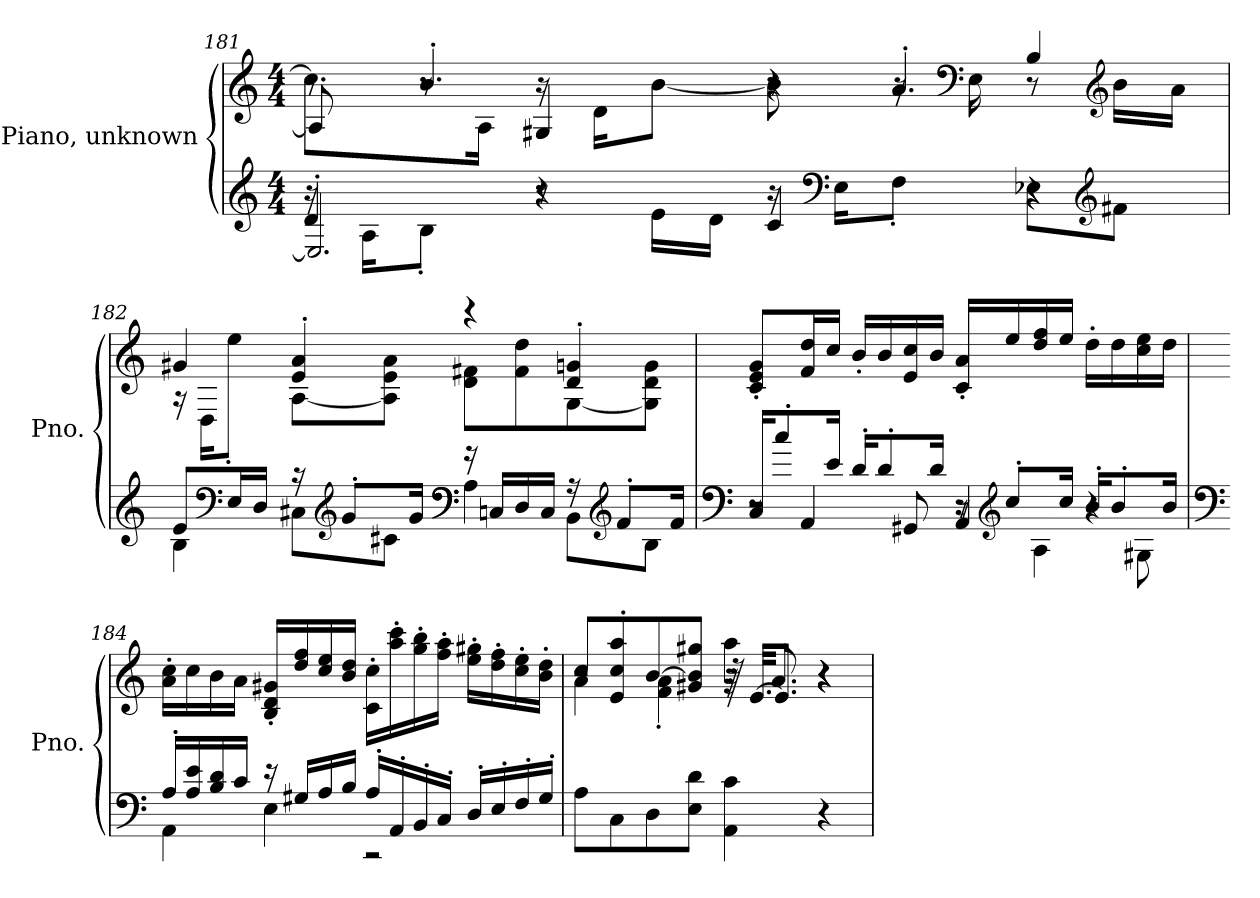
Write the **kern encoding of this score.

**kern	**kern
*part1	*part1
*staff2	*staff1
*I"Piano, unknown	*
*I'Pno.	*
!!LO:LB:g=z
*clefG2	*clefG2
*k[]	*k[]
*M4/4	*M4/4
=181	=181
*^	*^
*	*^	*	*^
4d'/	16r	2.E/]	8r	8.cc\L]	8A/]
.	16A\KL	.	.	.	.
.	8B'\J	.	4.b'/	.	8r
.	.	.	.	16A\Jk	.
4r	8r	.	.	16r	4G#X/
.	.	.	.	16d\KL	.
.	16e\LL	.	.	[8b\J	.
.	16d\JJ	.	.	.	.
4c/	16r	.	8r	8b\]	4r
*clefF4	*	*	*	*	*
.	16E\KL	.	.	.	.
.	8F'\J	.	4.a'/	16r	.
*	*	*	*clefF4	*	*
.	.	.	.	16E\	.
4r	8E-X\L	4r	.	8r	4B/
*clefG2	*	*	*clefG2	*	*
.	8f#X\J	.	.	16b\LL	.
.	.	.	.	16a\JJ	.
*	*v	*v	*	*	*
*	*	*	*v	*v
!!LO:LB:g=z
=182	=182	=182	=182
8e/L	4B\	4g#X/	16r
.	.	.	16D\KL
*clefF4	*	*	*
16E/L	.	.	8ee'\J
16D/JJ	.	.	.
16r	8C#X\L	4e/' 4a/'	[8A\L
*clefG2	*	*	*
8g'/L	.	.	.
.	8c#X\J	.	8A\] 8e\ 8a\J
16g/Jk	.	.	.
*clefF4	*	*	*
16r	4A\	4r	8d\ 8f#X\L
16Cn/LL	.	.	.
16D/	.	.	8f#\ 8dd\
16C/JJ	.	.	.
16r	8BB\L	4d/' 4gn/'	[8G\
*clefG2	*	*	*
8f'/L	.	.	.
.	8B\J	.	8G\] 8d\ 8g\J
16f/Jk	.	.	.
*v	*v	*	*
*	*v	*v
!!LO:LB:g=z
=183	=183
*clefF4	*
*^	*
*	*^	*
16C/KL	2r	8r	8c/' 8e/' 8g/'L
8cc'/	.	.	.
.	.	4AA/	16f/ 16dd/L
16e/Jk	.	.	16cc/JJ
16d'/KL	.	.	16b'/LL
8d'/	.	.	16b/
.	.	8GG#X/	16e/ 16cc/
16d/Jk	.	.	16b/JJ
16r	8r	4AA/	16c/' 16a/'LL
*clefG2	*	*	*
8cc'/L	.	.	16ee/
.	4A\	.	16dd/ 16ff/
16cc/Jk	.	.	16ee/JJ
16b'/KL	.	4r	16dd'\LL
8b'/	.	.	16dd\
.	8G#X\	.	16cc\ 16ee\
16b/Jk	.	.	16dd\JJ
*v	*v	*v	*
=184	=184
*clefF4	*
*^	*
16A'/LL	4AA\	16a\' 16cc\'LL
16A/ 16e/	.	16cc\
16B/ 16d/	.	16b\
16c/JJ	.	16a\JJ
16r	4E\	16B/' 16d/' 16g#X/'LL
16G#X/LL	.	16dd/ 16ff/
16A/	.	16cc/ 16ee/
16B/JJ	.	16b/ 16dd/JJ
16A'/LL	2r	16c\' 16cc\'LL
16AA'/	.	16aa\' 16ccc\'
16BB'/	.	16gg\' 16bb\'
16C'/JJ	.	16ff\' 16aa\'JJ
16D'/LL	.	16ee\' 16gg#X\'LL
16E'/	.	16dd\' 16ff\'
16F'/	.	16cc\' 16ee\'
16G#'/JJ	.	16b\' 16dd\'JJ
*v	*v	*
!!LO:LB:g=z
=185	=185
*	*^
*	*	*^
8A\L	8cc/L	4a\	2r
8C\	8e/' 8cc/' 8aa/'	.	.
8D\	[8b/	4f\' 4a\'	.
8E\ 8d\J	8g#X/ 8b/] 8gg#X/J	.	.
4AA\ 4c\	16r	4aa\	64r
.	.	.	[32.e/KKL
.	8.a/	.	8.e/J]
4r	4r	4r	4r
*	*v	*v	*v
=	=
*-	*-
